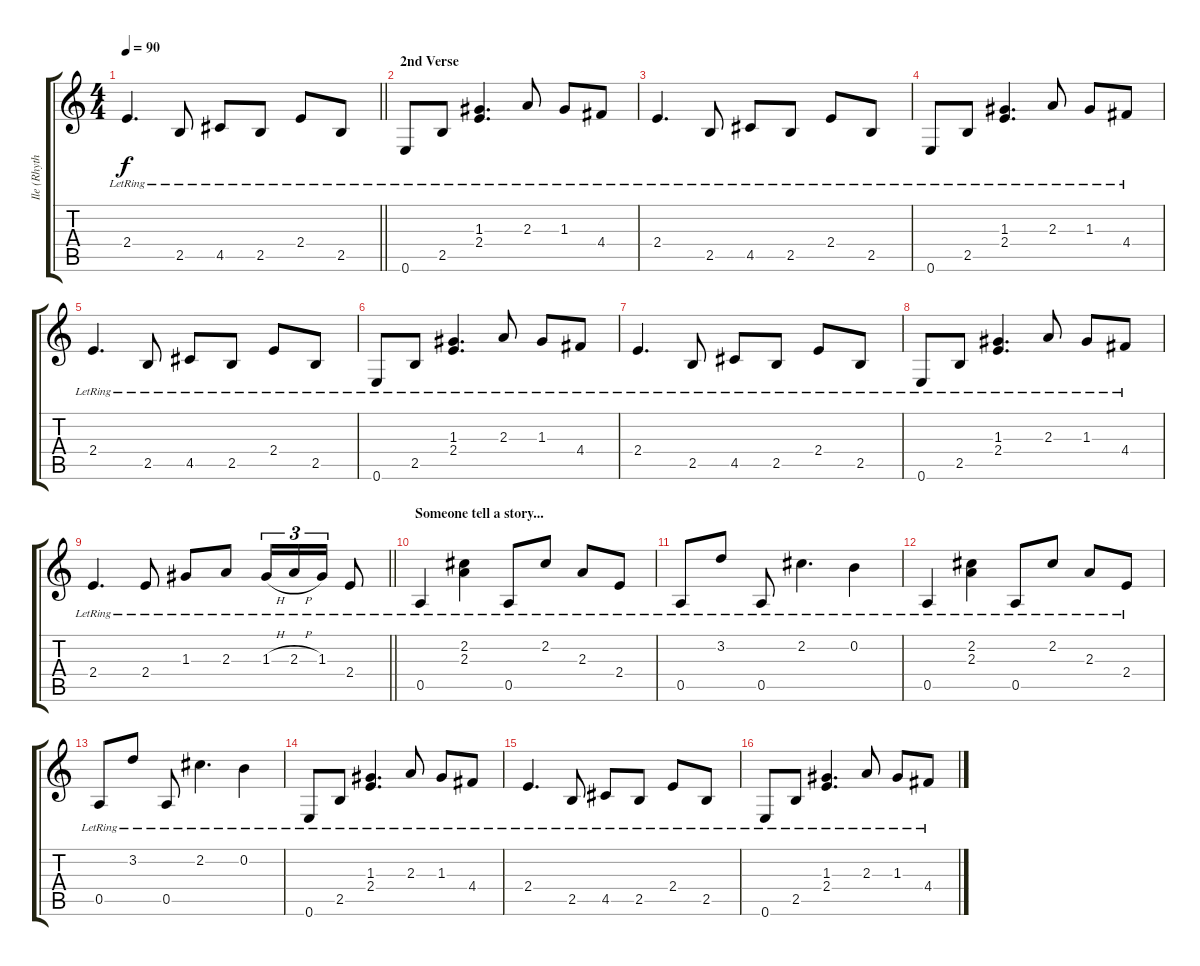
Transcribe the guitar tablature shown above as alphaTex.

\track ("Ile (Rhythm)" "Ile (Rhyth") {instrument electricguitarclean}
\staff {score tabs}
\tuning (E4 B3 G3 D3 A2 E2) {hide}
\ts (4 4)
\tempo 90
\clef g2
\barLineRight lightlight
\ks c
2.4{lr}.4{d dy f} 2.5{lr}.8 4.5{lr}.8 2.5{lr}.8 2.4{lr}.8 2.5{lr}.8 |
\section ("" "2nd Verse")
0.6{lr}.8 2.5{lr}.8 (1.3{lr} 2.4).4{d} 2.3{lr}.8 1.3{lr}.8 4.4{lr}.8 |
2.4{lr}.4{d} 2.5{lr}.8 4.5{lr}.8 2.5{lr}.8 2.4{lr}.8 2.5{lr}.8 |
0.6{lr}.8 2.5{lr}.8 (1.3{lr} 2.4).4{d} 2.3{lr}.8 1.3{lr}.8 4.4{lr}.8 |
2.4{lr}.4{d} 2.5{lr}.8 4.5{lr}.8 2.5{lr}.8 2.4{lr}.8 2.5{lr}.8 |
0.6{lr}.8 2.5{lr}.8 (1.3{lr} 2.4).4{d} 2.3{lr}.8 1.3{lr}.8 4.4{lr}.8 |
2.4{lr}.4{d} 2.5{lr}.8 4.5{lr}.8 2.5{lr}.8 2.4{lr}.8 2.5{lr}.8 |
0.6{lr}.8 2.5{lr}.8 (1.3{lr} 2.4).4{d} 2.3{lr}.8 1.3{lr}.8 4.4{lr}.8 |
\barLineRight lightlight
2.4{lr}.4{d} 2.4{lr}.8 1.3{lr}.8 2.3{lr}.8 1.3{h lr}.16{tu (3 2)} 2.3{h lr}.16{tu (3 2)} 1.3{lr}.16{tu (3 2)} 2.4{lr}.8 |
\section ("" "Someone tell a story...")
0.5{lr}.4 (2.2{lr} 2.3{lr}).4 0.5{lr}.8 2.2{lr}.8 2.3{lr}.8 2.4{lr}.8 |
0.5{lr}.8 3.2{lr}.8 0.5{lr}.8 2.2{lr}.4{d} 0.2{lr}.4 |
0.5{lr}.4 (2.2{lr} 2.3{lr}).4 0.5{lr}.8 2.2{lr}.8 2.3{lr}.8 2.4{lr}.8 |
0.5{lr}.8 3.2{lr}.8 0.5{lr}.8 2.2{lr}.4{d} 0.2{lr}.4 |
0.6{lr}.8 2.5{lr}.8 (1.3{lr} 2.4).4{d} 2.3{lr}.8 1.3{lr}.8 4.4{lr}.8 |
2.4{lr}.4{d} 2.5{lr}.8 4.5{lr}.8 2.5{lr}.8 2.4{lr}.8 2.5{lr}.8 |
0.6{lr}.8 2.5{lr}.8 (1.3{lr} 2.4).4{d} 2.3{lr}.8 1.3{lr}.8 4.4{lr}.8
